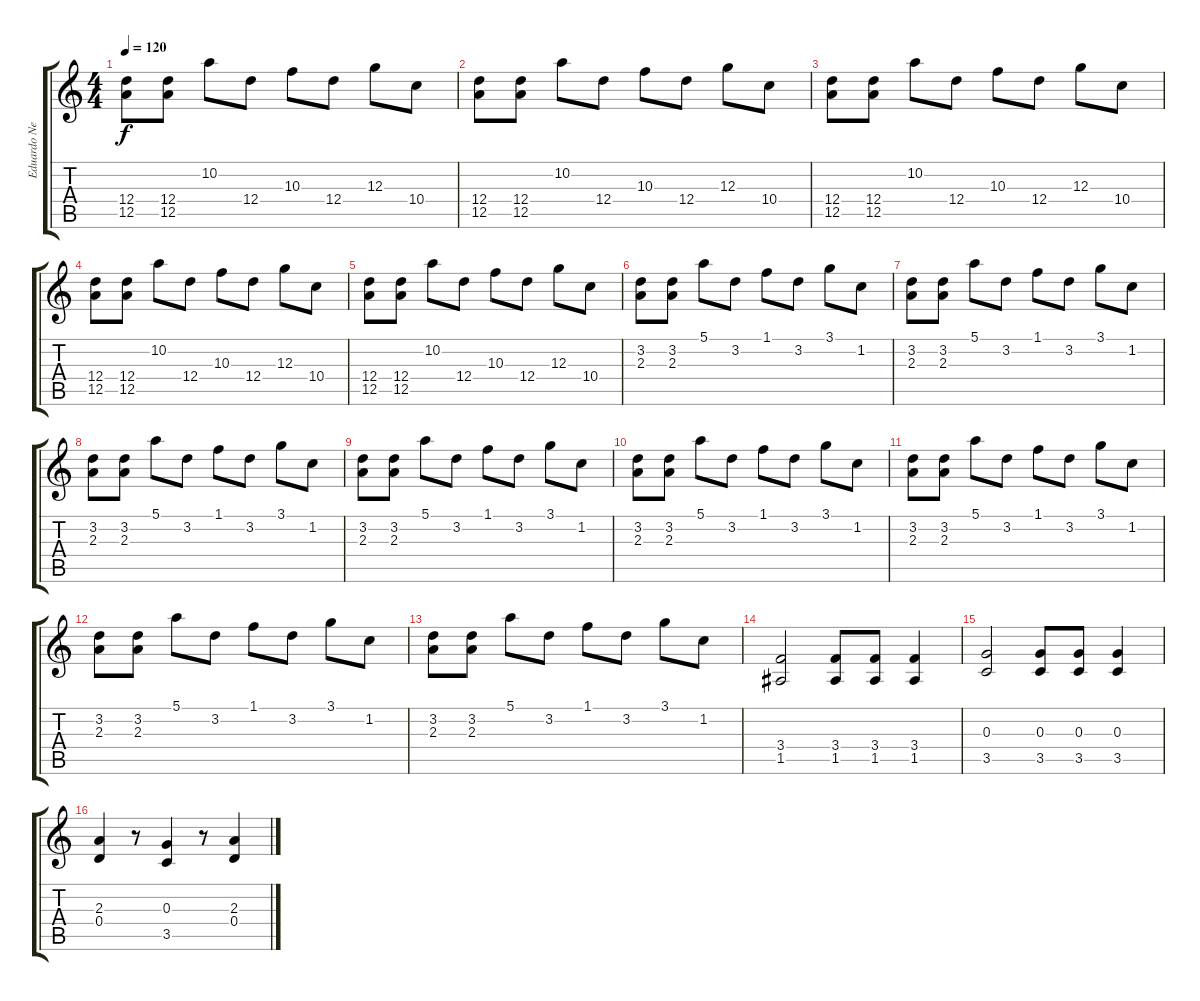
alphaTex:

\track ("Eduardo Neves - Guitar" "Eduardo Ne") {instrument overdrivenguitar}
\staff {score tabs}
\tuning (E4 B3 G3 D3 A2 E2) {hide}
\ts (4 4)
\tempo 120
\clef g2
\ks c
(12.4 12.5).8{dy f} (12.4 12.5).8 10.2.8 12.4.8 10.3.8 12.4.8 12.3.8 10.4.8 |
(12.4 12.5).8 (12.4 12.5).8 10.2.8 12.4.8 10.3.8 12.4.8 12.3.8 10.4.8 |
(12.4 12.5).8 (12.4 12.5).8 10.2.8 12.4.8 10.3.8 12.4.8 12.3.8 10.4.8 |
(12.4 12.5).8 (12.4 12.5).8 10.2.8 12.4.8 10.3.8 12.4.8 12.3.8 10.4.8 |
(12.4 12.5).8 (12.4 12.5).8 10.2.8 12.4.8 10.3.8 12.4.8 12.3.8 10.4.8 |
(3.2 2.3).8 (3.2 2.3).8 5.1.8 3.2.8 1.1.8 3.2.8 3.1.8 1.2.8 |
(3.2 2.3).8 (3.2 2.3).8 5.1.8 3.2.8 1.1.8 3.2.8 3.1.8 1.2.8 |
(3.2 2.3).8 (3.2 2.3).8 5.1.8 3.2.8 1.1.8 3.2.8 3.1.8 1.2.8 |
(3.2 2.3).8 (3.2 2.3).8 5.1.8 3.2.8 1.1.8 3.2.8 3.1.8 1.2.8 |
(3.2 2.3).8 (3.2 2.3).8 5.1.8 3.2.8 1.1.8 3.2.8 3.1.8 1.2.8 |
(3.2 2.3).8 (3.2 2.3).8 5.1.8 3.2.8 1.1.8 3.2.8 3.1.8 1.2.8 |
(3.2 2.3).8 (3.2 2.3).8 5.1.8 3.2.8 1.1.8 3.2.8 3.1.8 1.2.8 |
(3.2 2.3).8 (3.2 2.3).8 5.1.8 3.2.8 1.1.8 3.2.8 3.1.8 1.2.8 |
(3.4 1.5).2 (3.4 1.5).8 (3.4 1.5).8 (3.4 1.5).4 |
(0.3 3.5).2 (0.3 3.5).8 (0.3 3.5).8 (0.3 3.5).4 |
(2.3 0.4).4 r.8 (0.3 3.5).4 r.8 (2.3 0.4).4
